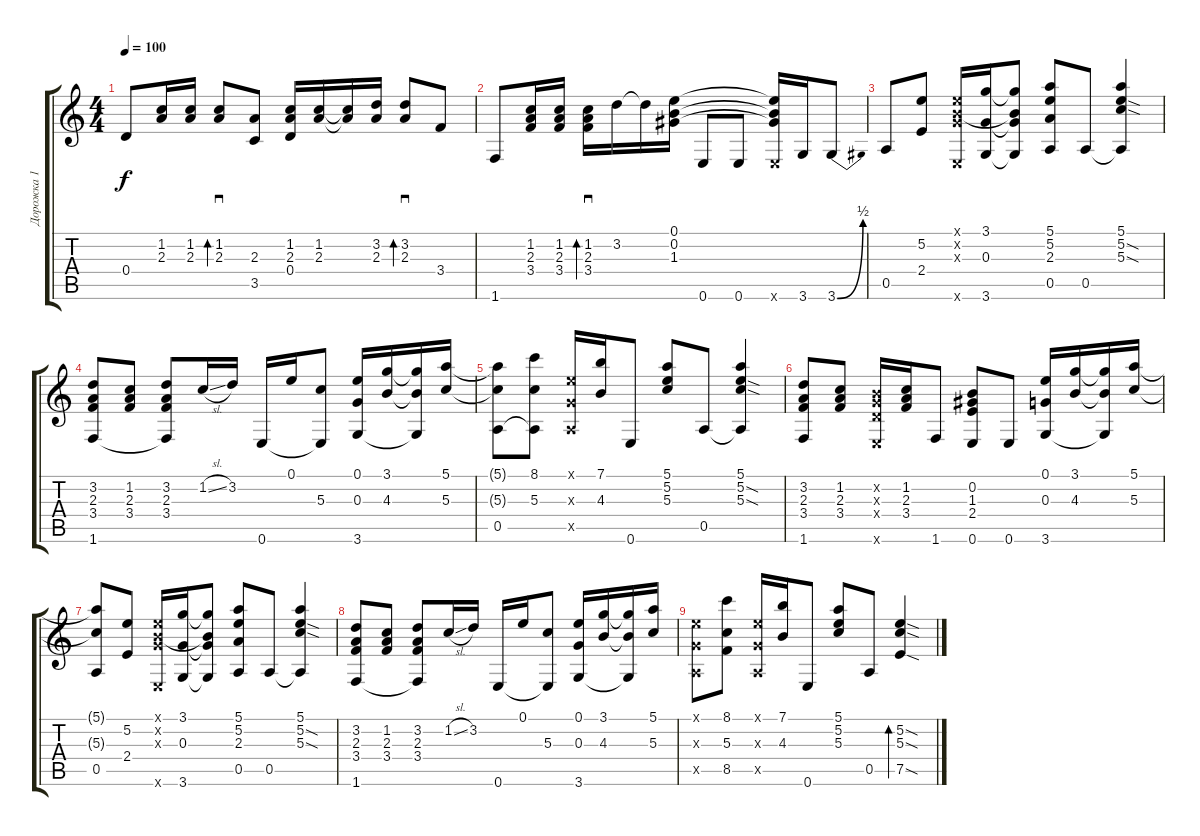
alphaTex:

\track ("Дорожка 1" "Дорожка 1") {instrument acousticguitarsteel}
\staff {score tabs}
\tuning (E4 B3 G3 D3 A2 E2) {hide}
\ts (4 4)
\tempo 100
\clef g2
\ks c
0.4.8{dy f} (1.2 2.3).16 (1.2 2.3).16 (1.2 2.3).8{sd bd 60} (2.3 3.5).8 (1.2 2.3 0.4).16 (1.2 2.3).16 (1.2{t} 2.3{t}).16 (3.2 2.3).16 (3.2 2.3).8{sd bd 60} 3.4.8 |
1.6.8 (1.2 2.3 3.4).16 (1.2 2.3 3.4).16 (1.2 2.3 3.4).16{sd bd 60} 3.2.16 3.2{t}.16 (0.1 0.2 1.3).16 0.6.8 0.6.8 (0.1{t} 0.2{t} 1.3{t} 0.6{x}).16 3.6.16 3.6{be (bend 0 0 60 2)}.8 |
0.5.8 (5.2 2.4).8 (0.1{x} 0.2{x} 0.3{x} 0.6{x}).16 (3.1 0.3 3.6).16 (3.1{t} 0.2{t} 0.3{t} 3.6{t}).8 (5.1 5.2 2.3 0.5).8 0.5.8 (5.1 5.2{sod} 5.3{sod} 0.5{t}).4 |
(3.2 2.3 3.4 1.6).8 (1.2 2.3 3.4).8 (3.2 2.3 3.4 1.6{t}).8 1.2{sl}.16 3.2.16 0.6.16 0.1.16 (5.3 0.6{t}).8 (0.1 0.3 3.6).16 (3.1 4.3).16 (3.1{t} 4.3{t} 3.6{t}).16 (5.1 5.3).16 |
(5.1{t} 5.3{t} 0.5).8 (8.1 5.3 0.5{t}).8 (0.1{x} 0.3{x} 0.5{x}).16 (7.1 4.3).16 0.6.8 (5.1 5.2 5.3).8 0.5.8 (5.1 5.2{sod} 5.3{sod} 0.5{t}).4 |
(3.2 2.3 3.4 1.6).8 (1.2 2.3 3.4).8 (0.2{x} 0.3{x} 0.4{x} 0.6{x}).16 (1.2 2.3 3.4).16 1.6.8 (0.2 1.3 2.4 0.6).8 0.6.8 (0.1 0.3 3.6).16 (3.1 4.3).16 (3.1{t} 4.3{t} 3.6{t}).16 (5.1 5.3).16 |
(5.1{t} 5.3{t} 0.5).8 (5.2 2.4).8 (0.1{x} 0.2{x} 0.3{x} 0.6{x}).16 (3.1 0.3 3.6).16 (3.1{t} 0.2{t} 0.3{t} 3.6{t}).8 (5.1 5.2 2.3 0.5).8 0.5.8 (5.1 5.2{sod} 5.3{sod} 0.5{t}).4 |
(3.2 2.3 3.4 1.6).8 (1.2 2.3 3.4).8 (3.2 2.3 3.4 1.6{t}).8 1.2{sl}.16 3.2.16 0.6.16 0.1.16 (5.3 0.6{t}).8 (0.1 0.3 3.6).16 (3.1 4.3).16 (3.1{t} 4.3{t} 3.6{t}).16 (5.1 5.3).16 |
(0.1{x} 0.3{x} 0.5{x}).8 (8.1 5.3 8.5).8 (0.1{x} 0.3{x} 0.5{x}).16 (7.1 4.3).16 0.6.8 (5.1 5.2 5.3).8 0.5.8 (5.2{sod} 5.3{sod} 7.5{sod}).4{bd 60}
